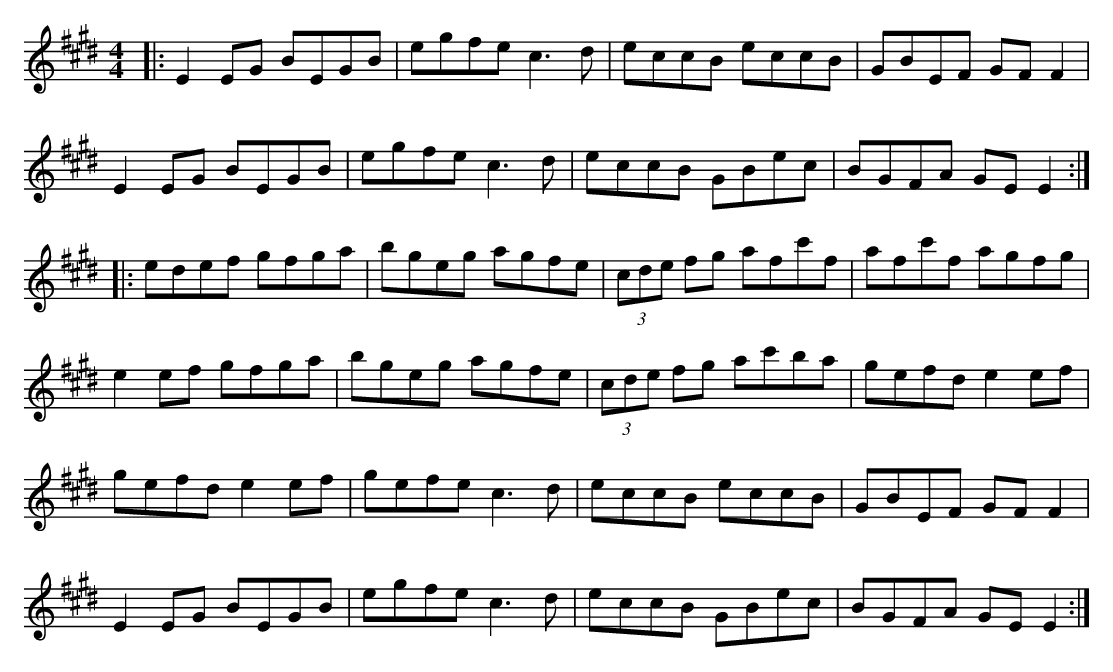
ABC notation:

X:1
M:4/4
K:E
|:E2EG BEGB|egfe c3d|eccB eccB|GBEF GF F2|
E2EG BEGB|egfe c3d|eccB GBec|BGFA GE E2:|
|:edef gfga|bgeg agfe|(3cde fg afc'f|afc'f agfg|
e2ef gfga|bgeg agfe|(3cde fg ac'ba|gefd e2ef|
gefd e2ef|gefe c3d|eccB eccB|GBEF GF F2|
E2EG BEGB|egfe c3d|eccB GBec|BGFA GE E2:|
